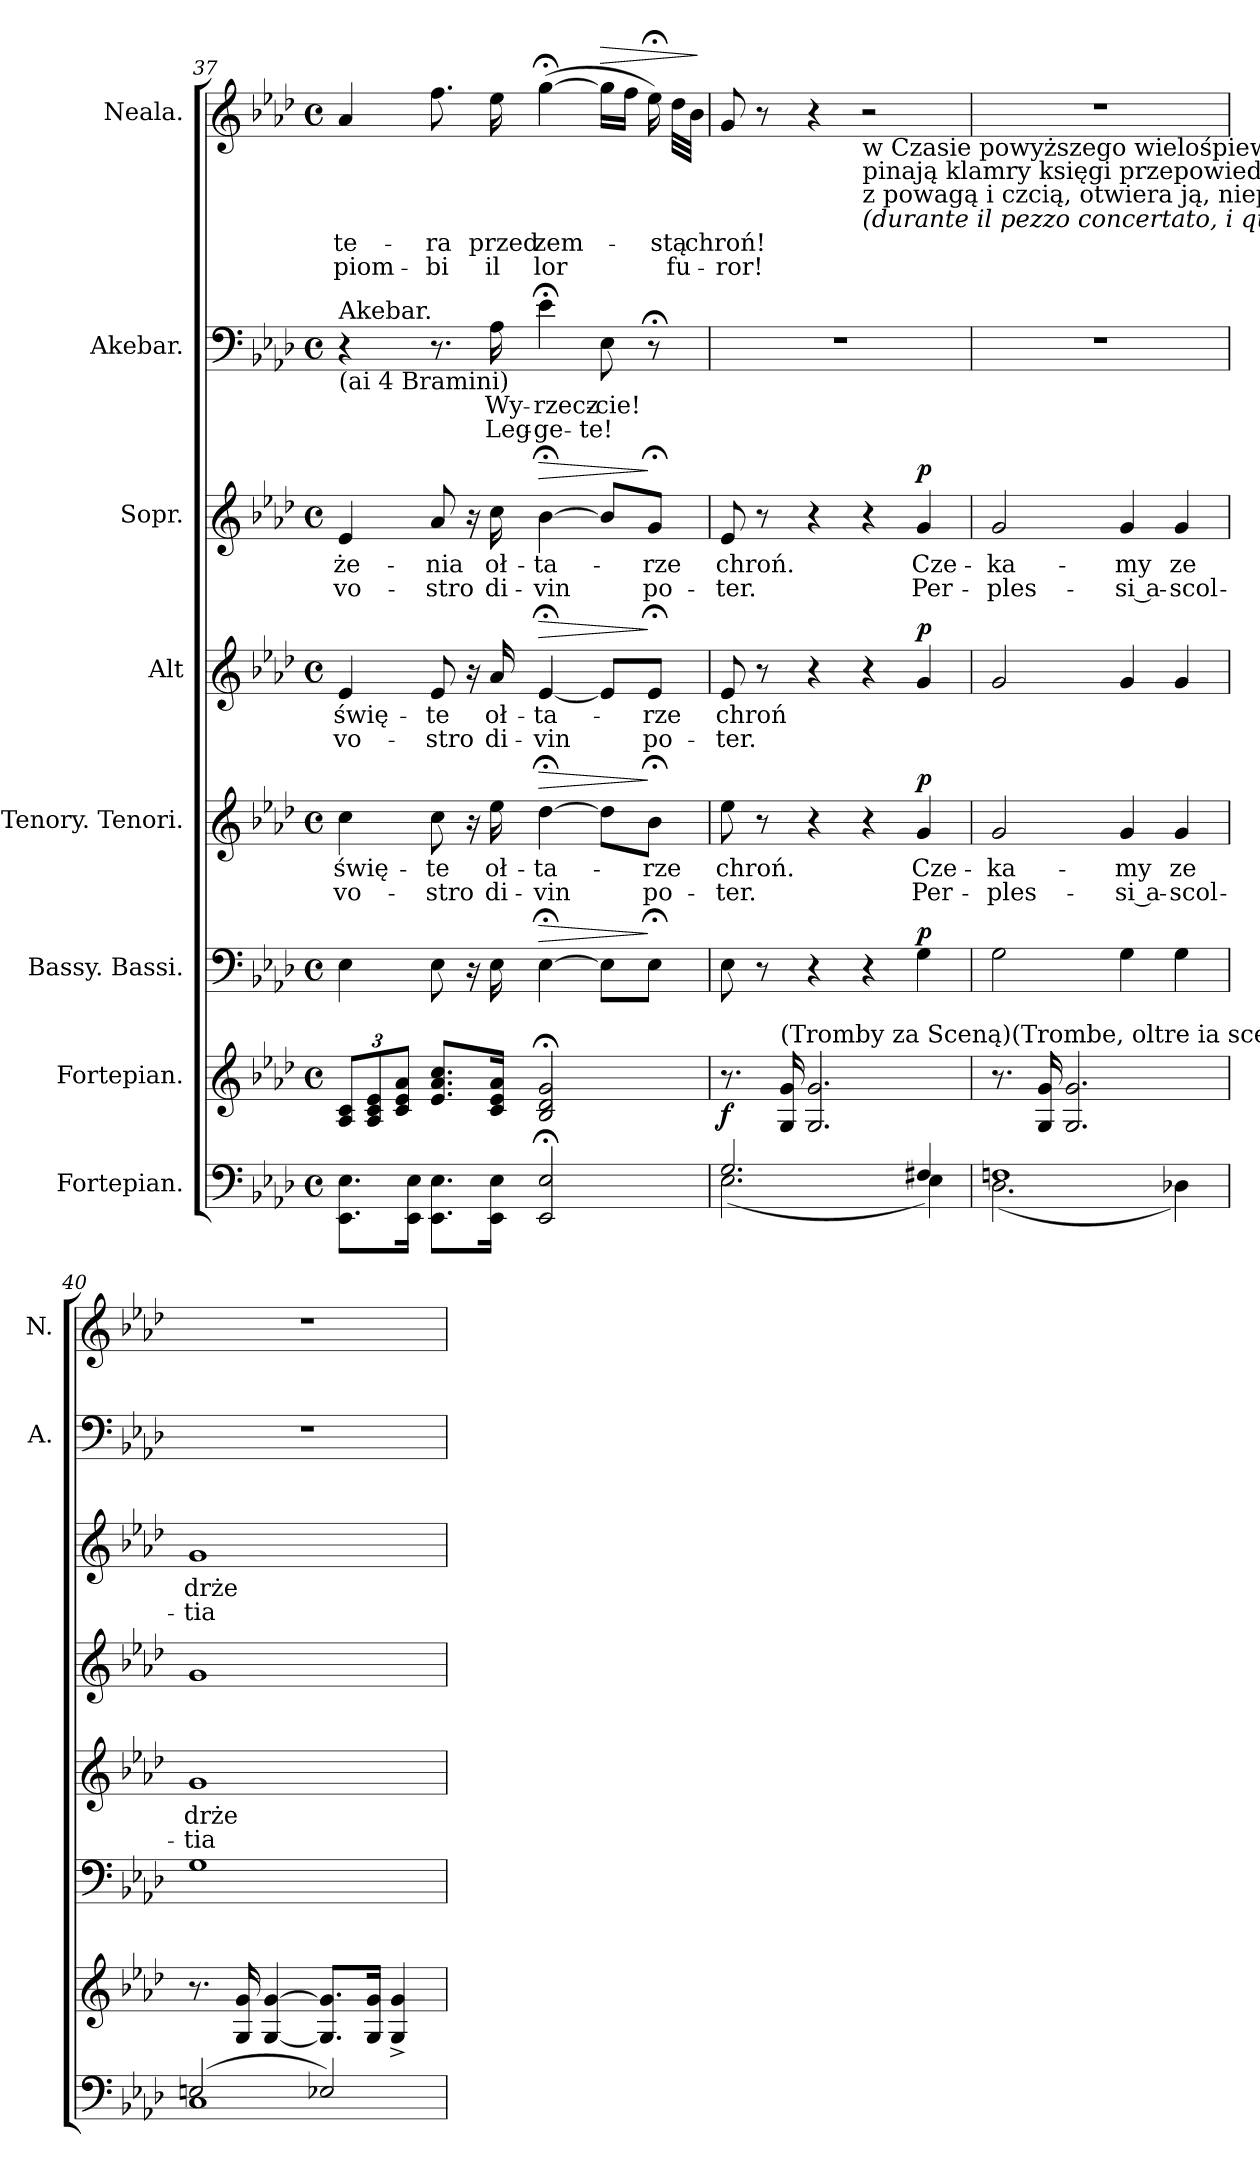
**kern	**kern	**dynam	**kern	**dynam	**kern	**text	**text	**dynam	**kern	**text	**text	**dynam	**kern	**text	**text	**dynam	**kern	**text	**text	**kern	**text	**text	**dynam
*part8	*part7	*part7	*part6	*part6	*part5	*part5	*part5	*part5	*part4	*part4	*part4	*part4	*part3	*part3	*part3	*part3	*part2	*part2	*part2	*part1	*part1	*part1	*part1
*staff8	*staff7	*staff7	*staff6	*staff6	*staff5	*staff5	*staff5	*staff5	*staff4	*staff4	*staff4	*staff4	*staff3	*staff3	*staff3	*staff3	*staff2	*staff2	*staff2	*staff1	*staff1	*staff1	*staff1
*I"Fortepian.	*I"Fortepian.	*	*I"Bassy. Bassi.	*	*I"Tenory. Tenori.	*	*	*	*I"Alt	*	*	*	*I"Sopr.	*	*	*	*I"Akebar.	*	*	*I"Neala.	*	*	*
*	*	*	*	*	*	*	*	*	*	*	*	*	*	*	*	*	*I'A.	*	*	*I'N.	*	*	*
*clefF4	*clefG2	*	*clefF4	*	*clefG2	*	*	*	*clefG2	*	*	*	*clefG2	*	*	*	*clefF4	*	*	*clefG2	*	*	*
*k[b-e-a-d-]	*k[b-e-a-d-]	*	*k[b-e-a-d-]	*	*k[b-e-a-d-]	*	*	*	*k[b-e-a-d-]	*	*	*	*k[b-e-a-d-]	*	*	*	*k[b-e-a-d-]	*	*	*k[b-e-a-d-]	*	*	*
*A-:	*A-:	*	*A-:	*	*A-:	*	*	*	*A-:	*	*	*	*A-:	*	*	*	*A-:	*	*	*A-:	*	*	*
*M4/4	*M4/4	*	*M4/4	*	*M4/4	*	*	*	*M4/4	*	*	*	*M4/4	*	*	*	*M4/4	*	*	*M4/4	*	*	*
*met(c)	*met(c)	*	*met(c)	*	*met(c)	*	*	*	*met(c)	*	*	*	*met(c)	*	*	*	*met(c)	*	*	*met(c)	*	*	*
=37	=37	=37	=37	=37	=37	=37	=37	=37	=37	=37	=37	=37	=37	=37	=37	=37	=37	=37	=37	=37	=37	=37	=37
!	!	!	!	!	!	!	!	!	!	!	!	!	!	!	!	!	!LO:TX:b:t=(ai 4 Bramini)	!	!	!	!	!	!
!	!	!	!	!	!	!	!	!	!	!	!	!	!	!	!	!	!LO:TX:a:t=Akebar.	!	!	!	!	!	!
8.EE-\ 8.E-\L	12A-/ 12c/L	.	4E-\	.	4cc\	świę-	vo-	.	4e-/	świę-	vo-	.	4e-/	-że-	vo-	.	4r	.	.	4a-/	-te-	piom-	.
.	12A-/ 12c/ 12e-/	.	.	.	.	.	.	.	.	.	.	.	.	.	.	.	.	.	.	.	.	.	.
.	12c/ 12e-/ 12a-/J	.	.	.	.	.	.	.	.	.	.	.	.	.	.	.	.	.	.	.	.	.	.
16EE-\ 16E-\Jk	.	.	.	.	.	.	.	.	.	.	.	.	.	.	.	.	.	.	.	.	.	.	.
8.EE-\ 8.E-\L	8.e-/ 8.a-/ 8.cc/L	.	8E-\	.	8cc\	-te	-stro	.	8e-/	-te	-stro	.	8a-/	-nia	-stro	.	8.r	.	.	8.ff\	-ra	-bi	.
.	.	.	16r	.	16r	.	.	.	16r	.	.	.	16r	.	.	.	.	.	.	.	.	.	.
16EE-\ 16E-\Jk	16c/ 16e-/ 16a-/Jk	.	16E-\	.	16ee-\	oł-	di-	.	16a-/	oł-	di-	.	16cc\	oł-	di-	.	16A-\	Wy-	Leg-	16ee-\	przed	il	.
!	!	!	!	!LO:HP:a	!	!	!	!LO:HP:a	!	!	!	!LO:HP:a	!	!	!	!LO:HP:a	!	!	!	!	!	!	!
2EE-;</ 2E-;</	2B-;</ 2d-;</ 2g;</	.	[4E-;<\	>	[4dd-;<\	-ta-	-vin	>	[4e-;</	-ta-	-vin	>	[4b-;<\	-ta-	-vin	>	4e-;<\	-rzecz-	-ge-	([4gg;<\	zem-	lor	.
!	!	!	!	!	!	!	!	!	!	!	!	!	!	!	!	!	!	!	!	!	!	!	!LO:HP:a
.	.	.	8E-\L]	.	8dd-\L]	.	.	.	8e-/L]	.	.	.	8b-/L]	.	.	.	8E-\	-cie!	-te!	16gg\LL]	.	.	>
.	.	.	.	.	.	.	.	.	.	.	.	.	.	.	.	.	.	.	.	16ff\JJ	.	.	.
.	.	.	8E-;<\J	]	8b-;<\J	-rze	po-	]	8e-;</J	-rze	po-	]	8g;</J	-rze	po-	]	8r;<	.	.	16ee-;<\)	.	.	.
.	.	.	.	.	.	.	.	.	.	.	.	.	.	.	.	.	.	.	.	32dd-\LLL	-stą	fu-	.
.	.	.	.	.	.	.	.	.	.	.	.	.	.	.	.	.	.	.	.	32b-\JJJ	chroń!	.	.
.	.	.	.	.	.	.	.	.	.	.	.	.	.	.	.	.	.	.	.	.	.	.	]
=38	=38	=38	=38	=38	=38	=38	=38	=38	=38	=38	=38	=38	=38	=38	=38	=38	=38	=38	=38	=38	=38	=38	=38
*^	*	*	*	*	*	*	*	*	*	*	*	*	*	*	*	*	*	*	*	*	*	*	*
2.G/	(2.E-\	8.r	f	8E-\	.	8ee-\	chroń.	-ter.	.	8e-/	chroń	-ter.	.	8e-/	chroń.	-ter.	.	1r	.	.	8g/	.	-ror!	.
.	.	.	.	8r	.	8r	.	.	.	8r	.	.	.	8r	.	.	.	.	.	.	8r	.	.	.
!	!	!LO:TX:a:t=(Tromby za Sceną)(Trombe, oltre ia scena)	!	!	!	!	!	!	!	!	!	!	!	!	!	!	!	!	!	!	!	!	!	!
.	.	16G/ 16g/	.	.	.	.	.	.	.	.	.	.	.	.	.	.	.	.	.	.	.	.	.	.
.	.	2.G/ 2.g/	.	4r	.	4r	.	.	.	4r	.	.	.	4r	.	.	.	.	.	.	4r	.	.	.
!	!	!	!	!	!	!	!	!	!	!	!	!	!	!	!	!	!	!	!	!	!LO:TX:b:t=w Czasie powyższego wielośpiewu czterej pierwsi braminowie od-\npinają klamry księgi przepowiedni- po czem Akebar zbliżywszy się\nz powagą i czcią, otwiera ją, niepatrząc w której miejscu).	!	!	!
!	!	!	!	!	!	!	!	!	!	!	!	!	!	!	!	!	!	!	!	!	!LO:TX:b:i:t=(durante il pezzo concertato, i quattro Bramini anziani sciolgono i fer-	!	!	!
.	.	.	.	4r	.	4r	.	.	.	4r	.	.	.	4r	.	.	.	.	.	.	2r	.	.	.
!	!	!	!	!	!LO:DY:a	!	!	!	!LO:DY:a	!	!	!	!LO:DY:a	!	!	!	!LO:DY:a	!	!	!	!	!	!	!
4F#X/	4E-\)	.	.	4G\	p	4g/	Cze-	Per-	p	4g/	.	.	p	4g/	Cze-	Per-	p	.	.	.	.	.	.	.
=39	=39	=39	=39	=39	=39	=39	=39	=39	=39	=39	=39	=39	=39	=39	=39	=39	=39	=39	=39	=39	=39	=39	=39	=39
1Fn	(2.D-\	8.r	.	2G\	.	2g/	-ka-	-ples-	.	2g/	.	.	.	2g/	-ka-	-ples-	.	1r	.	.	1r	.	.	.
.	.	16G/ 16g/	.	.	.	.	.	.	.	.	.	.	.	.	.	.	.	.	.	.	.	.	.	.
.	.	2.G/ 2.g/	.	.	.	.	.	.	.	.	.	.	.	.	.	.	.	.	.	.	.	.	.	.
.	.	.	.	4G\	.	4g/	-my	-si a-	.	4g/	.	.	.	4g/	-my	-si a-	.	.	.	.	.	.	.	.
.	4D-X\)	.	.	4G\	.	4g/	ze	-scol-	.	4g/	.	.	.	4g/	ze	-scol-	.	.	.	.	.	.	.	.
=40	=40	=40	=40	=40	=40	=40	=40	=40	=40	=40	=40	=40	=40	=40	=40	=40	=40	=40	=40	=40	=40	=40	=40	=40
(2En/	1C	8.r	.	1G	.	1g	drże-	-tia-	.	1g	.	.	.	1g	drże-	-tia-	.	1r	.	.	1r	.	.	.
.	.	16G/ 16g/	.	.	.	.	.	.	.	.	.	.	.	.	.	.	.	.	.	.	.	.	.	.
.	.	[4G/ [4g/	.	.	.	.	.	.	.	.	.	.	.	.	.	.	.	.	.	.	.	.	.	.
2E-X/)	.	8.G]/ 8.g]/L	.	.	.	.	.	.	.	.	.	.	.	.	.	.	.	.	.	.	.	.	.	.
.	.	16G/ 16g/Jk	.	.	.	.	.	.	.	.	.	.	.	.	.	.	.	.	.	.	.	.	.	.
.	.	4G^/ 4g^/	.	.	.	.	.	.	.	.	.	.	.	.	.	.	.	.	.	.	.	.	.	.
*v	*v	*	*	*	*	*	*	*	*	*	*	*	*	*	*	*	*	*	*	*	*	*	*	*
=	=	=	=	=	=	=	=	=	=	=	=	=	=	=	=	=	=	=	=	=	=	=	=
*-	*-	*-	*-	*-	*-	*-	*-	*-	*-	*-	*-	*-	*-	*-	*-	*-	*-	*-	*-	*-	*-	*-	*-
